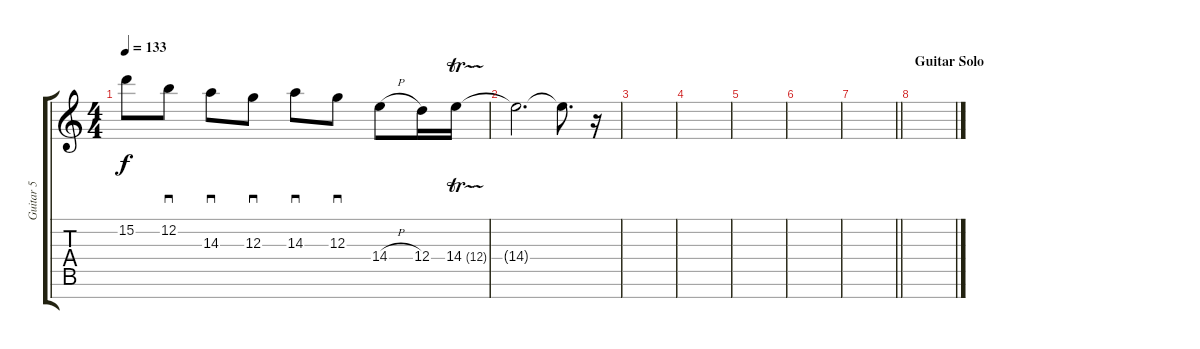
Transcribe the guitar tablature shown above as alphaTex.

\track ("Guitar 5" "Guitar 5") {instrument overdrivenguitar}
\staff {score tabs}
\tuning (E4 B3 G3 D3 A2 E2 B1) {hide}
\ts (4 4)
\tempo 133
\clef g2
\ks c
15.2{t}.8{dy f} 12.2.8{sd} 14.3.8{sd} 12.3.8{sd} 14.3.8{sd} 12.3.8{sd} 14.4{h}.8 12.4.16 14.4{tr (12 16)}.16 |
14.4{t}.2{d} 14.4{t}.8{d} r.16 |
|
|
|
|
\barLineRight lightlight
|
\section ("" "Guitar Solo")
